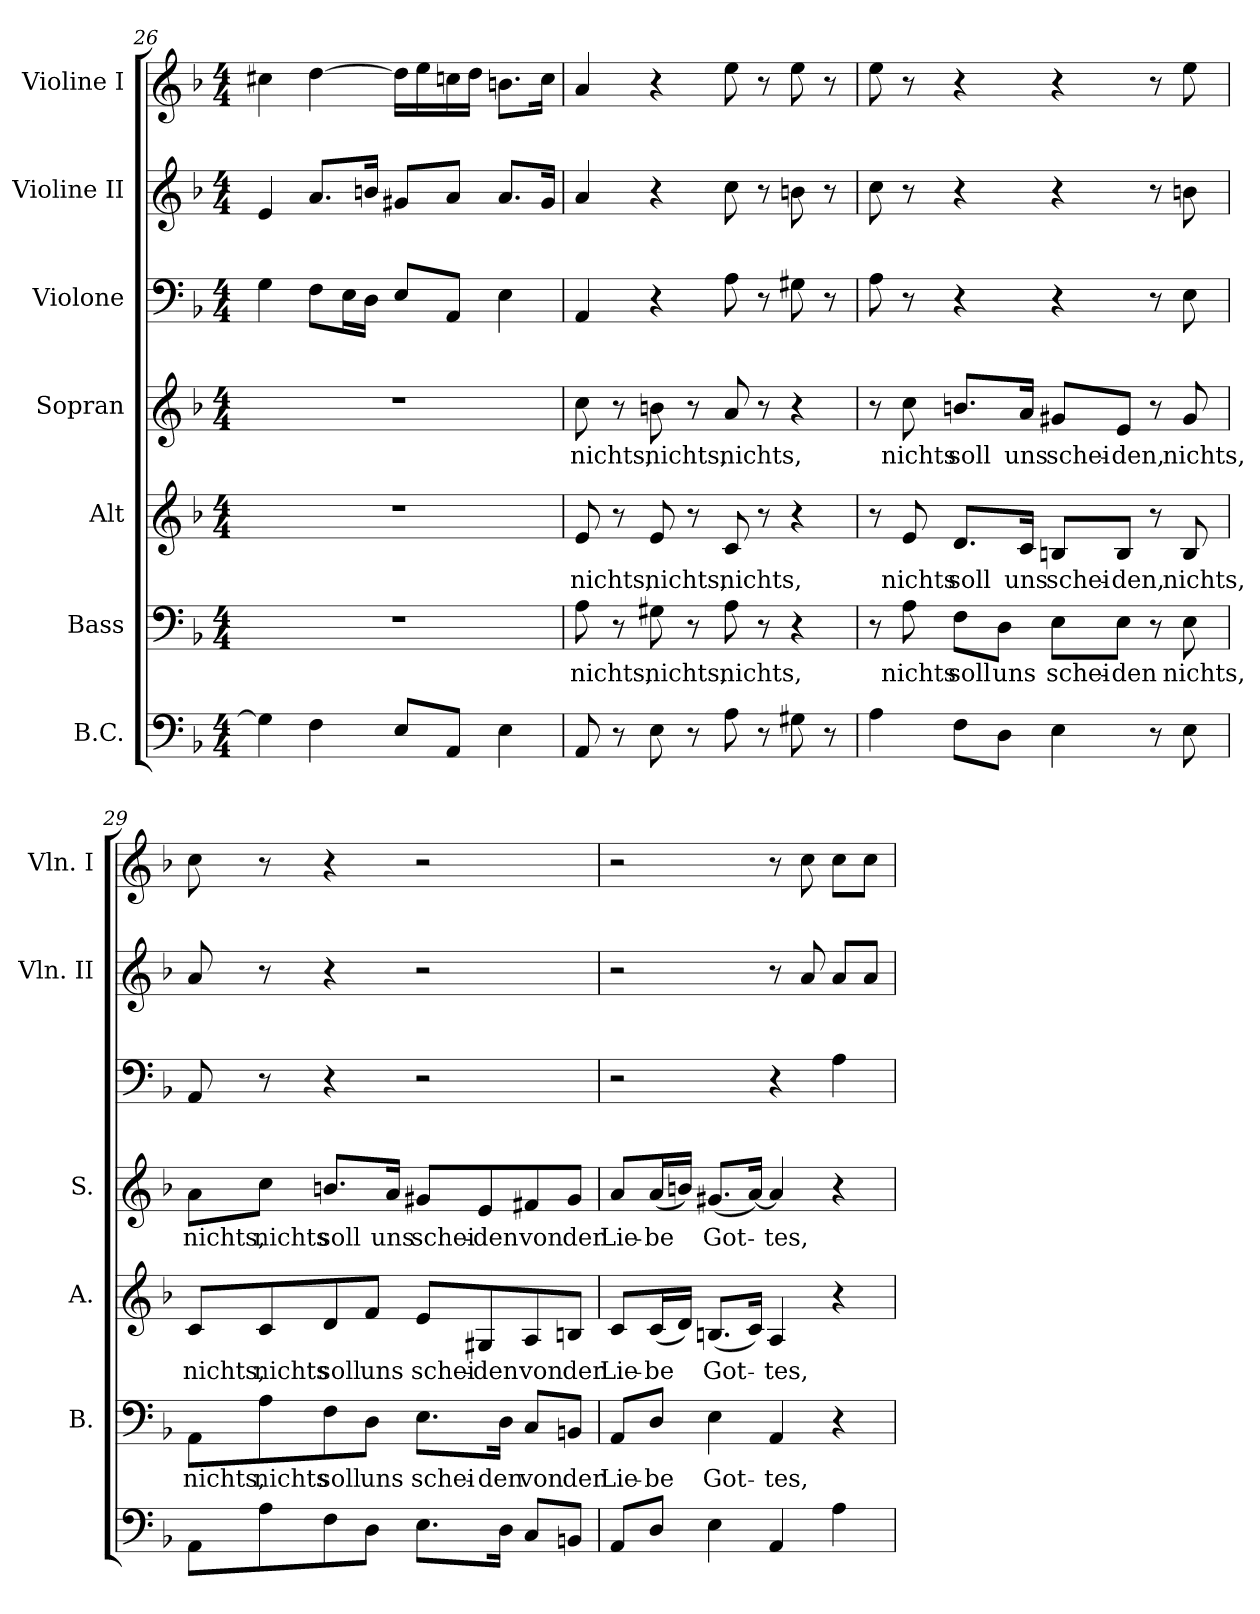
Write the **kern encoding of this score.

**kern	**kern	**text	**kern	**text	**kern	**text	**kern	**kern	**kern
*part7	*part6	*part6	*part5	*part5	*part4	*part4	*part3	*part2	*part1
*staff7	*staff6	*staff6	*staff5	*staff5	*staff4	*staff4	*staff3	*staff2	*staff1
*I"B.C.	*I"Bass	*	*I"Alt	*	*I"Sopran	*	*I"Violone	*I"Violine II	*I"Violine I
*	*I'B.	*	*I'A.	*	*I'S.	*	*	*I'Vln. II	*I'Vln. I
*clefF4	*clefF4	*	*clefG2	*	*clefG2	*	*clefF4	*clefG2	*clefG2
*k[b-]	*k[b-]	*	*k[b-]	*	*k[b-]	*	*k[b-]	*k[b-]	*k[b-]
*F:	*F:	*	*F:	*	*F:	*	*F:	*F:	*F:
*M4/4	*M4/4	*	*M4/4	*	*M4/4	*	*M4/4	*M4/4	*M4/4
=26	=26	=26	=26	=26	=26	=26	=26	=26	=26
4Gi\]	1r	.	1r	.	1r	.	4Gi\	4ei/	4cc#Xi\
4Fi\	.	.	.	.	.	.	8Fi\L	8.ai/L	[4ddi\
.	.	.	.	.	.	.	16Ei\L	.	.
.	.	.	.	.	.	.	16Di\JJ	16bni/Jk	.
8Ei/L	.	.	.	.	.	.	8Ei/L	8g#Xi/L	16ddi\LL]
.	.	.	.	.	.	.	.	.	16eei\
8AAi/J	.	.	.	.	.	.	8AAi/J	8ai/J	16ccni\
.	.	.	.	.	.	.	.	.	16ddi\JJ
4Ei\	.	.	.	.	.	.	4Ei\	8.ai/L	8.bni\L
.	.	.	.	.	.	.	.	16g#i/Jk	16cci\Jk
=27	=27	=27	=27	=27	=27	=27	=27	=27	=27
!	!	!LO:LY:b:color=#000000	!	!	!	!	!	!	!
!	!	!	!	!LO:LY:b:color=#000000	!	!	!	!	!
!	!	!	!	!	!	!LO:LY:b:color=#000000	!	!	!
8AAi/	8Ai\	nichts,	8ei/	nichts,	8cci\	nichts,	4AAi/	4ai/	4ai/
8r	8r	.	8r	.	8r	.	.	.	.
!	!	!LO:LY:b:color=#000000	!	!	!	!	!	!	!
!	!	!	!	!LO:LY:b:color=#000000	!	!	!	!	!
!	!	!	!	!	!	!LO:LY:b:color=#000000	!	!	!
8Ei\	8G#Xi\	nichts,	8ei/	nichts,	8bni\	nichts,	4r	4r	4r
8r	8r	.	8r	.	8r	.	.	.	.
!	!	!LO:LY:b:color=#000000	!	!	!	!	!	!	!
!	!	!	!	!LO:LY:b:color=#000000	!	!	!	!	!
!	!	!	!	!	!	!LO:LY:b:color=#000000	!	!	!
8Ai\	8Ai\	nichts,	8ci/	nichts,	8ai/	nichts,	8Ai\	8cci\	8eei\
8r	8r	.	8r	.	8r	.	8r	8r	8r
8G#Xi\	4r	.	4r	.	4r	.	8G#Xi\	8bni\	8eei\
8r	.	.	.	.	.	.	8r	8r	8r
=28	=28	=28	=28	=28	=28	=28	=28	=28	=28
4Ai\	8r	.	8r	.	8r	.	8Ai\	8cci\	8eei\
!	!	!LO:LY:b:color=#000000	!	!	!	!	!	!	!
!	!	!	!	!LO:LY:b:color=#000000	!	!	!	!	!
!	!	!	!	!	!	!LO:LY:b:color=#000000	!	!	!
.	8Ai\	nichts	8ei/	nichts	8cci\	nichts	8r	8r	8r
!	!	!LO:LY:b:color=#000000	!	!	!	!	!	!	!
!	!	!	!	!LO:LY:b:color=#000000	!	!	!	!	!
!	!	!	!	!	!	!LO:LY:b:color=#000000	!	!	!
8Fi\L	8Fi\L	soll	8.di/L	soll	8.bni/L	soll	4r	4r	4r
!	!	!LO:LY:b:color=#000000	!	!	!	!	!	!	!
8Di\J	8Di\J	uns	.	.	.	.	.	.	.
!	!	!	!	!LO:LY:b:color=#000000	!	!	!	!	!
!	!	!	!	!	!	!LO:LY:b:color=#000000	!	!	!
.	.	.	16ci/Jk	uns	16ai/Jk	uns	.	.	.
!	!	!LO:LY:b:color=#000000	!	!	!	!	!	!	!
!	!	!	!	!LO:LY:b:color=#000000	!	!	!	!	!
!	!	!	!	!	!	!LO:LY:b:color=#000000	!	!	!
4Ei\	8Ei\L	schei-	8Bni/L	schei-	8g#Xi/L	schei-	4r	4r	4r
!	!	!LO:LY:b:color=#000000	!	!	!	!	!	!	!
!	!	!	!	!LO:LY:b:color=#000000	!	!	!	!	!
!	!	!	!	!	!	!LO:LY:b:color=#000000	!	!	!
.	8Ei\J	-den	8Bi/J	-den,	8ei/J	-den,	.	.	.
8r	8r	.	8r	.	8r	.	8r	8r	8r
!	!	!LO:LY:b:color=#000000	!	!	!	!	!	!	!
!	!	!	!	!LO:LY:b:color=#000000	!	!	!	!	!
!	!	!	!	!	!	!LO:LY:b:color=#000000	!	!	!
8Ei\	8Ei\	nichts,	8Bi/	nichts,	8g#i/	nichts,	8Ei\	8bni\	8eei\
!!LO:PB:g=z
=29	=29	=29	=29	=29	=29	=29	=29	=29	=29
!	!	!LO:LY:b:color=#000000	!	!	!	!	!	!	!
!	!	!	!	!LO:LY:b:color=#000000	!	!	!	!	!
!	!	!	!	!	!	!LO:LY:b:color=#000000	!	!	!
8AAi\L	8AAi\L	nichts,	8ci/L	nichts,	8ai\L	nichts,	8AAi/	8ai/	8cci\
!	!	!LO:LY:b:color=#000000	!	!	!	!	!	!	!
!	!	!	!	!LO:LY:b:color=#000000	!	!	!	!	!
!	!	!	!	!	!	!LO:LY:b:color=#000000	!	!	!
8Ai\	8Ai\	nichts	8ci/	nichts	8cci\J	nichts	8r	8r	8r
!	!	!LO:LY:b:color=#000000	!	!	!	!	!	!	!
!	!	!	!	!LO:LY:b:color=#000000	!	!	!	!	!
!	!	!	!	!	!	!LO:LY:b:color=#000000	!	!	!
8Fi\	8Fi\	soll	8di/	soll	8.bni/L	soll	4r	4r	4r
!	!	!LO:LY:b:color=#000000	!	!	!	!	!	!	!
!	!	!	!	!LO:LY:b:color=#000000	!	!	!	!	!
8Di\J	8Di\J	uns	8fi/J	uns	.	.	.	.	.
!	!	!	!	!	!	!LO:LY:b:color=#000000	!	!	!
.	.	.	.	.	16ai/Jk	uns	.	.	.
!	!	!LO:LY:b:color=#000000	!	!	!	!	!	!	!
!	!	!	!	!LO:LY:b:color=#000000	!	!	!	!	!
!	!	!	!	!	!	!LO:LY:b:color=#000000	!	!	!
8.Ei\L	8.Ei\L	schei-	8ei/L	schei-	8g#Xi/L	schei-	2r	2r	2r
!	!	!	!	!LO:LY:b:color=#000000	!	!	!	!	!
!	!	!	!	!	!	!LO:LY:b:color=#000000	!	!	!
.	.	.	8G#Xi/	-den	8ei/	-den	.	.	.
!	!	!LO:LY:b:color=#000000	!	!	!	!	!	!	!
16Di\Jk	16Di\Jk	-den	.	.	.	.	.	.	.
!	!	!LO:LY:b:color=#000000	!	!	!	!	!	!	!
!	!	!	!	!LO:LY:b:color=#000000	!	!	!	!	!
!	!	!	!	!	!	!LO:LY:b:color=#000000	!	!	!
8Ci/L	8Ci/L	von	8Ai/	von	8f#Xi/	von	.	.	.
!	!	!LO:LY:b:color=#000000	!	!	!	!	!	!	!
!	!	!	!	!LO:LY:b:color=#000000	!	!	!	!	!
!	!	!	!	!	!	!LO:LY:b:color=#000000	!	!	!
8BBni/J	8BBni/J	der	8Bni/J	der	8g#i/J	der	.	.	.
=30	=30	=30	=30	=30	=30	=30	=30	=30	=30
!	!	!LO:LY:b:color=#000000	!	!	!	!	!	!	!
!	!	!	!	!LO:LY:b:color=#000000	!	!	!	!	!
!	!	!	!	!	!	!LO:LY:b:color=#000000	!	!	!
8AAi/L	8AAi/L	Lie-	8ci/L	Lie-	8ai/L	Lie-	2r	2r	2r
!	!	!LO:LY:b:color=#000000	!	!	!	!	!	!	!
!	!	!	!	!LO:LY:b:color=#000000	!	!	!	!	!
!	!	!	!	!	!	!LO:LY:b:color=#000000	!	!	!
8Di/J	8Di/J	-be	(16ci/L	-be	(16ai/L	-be	.	.	.
.	.	.	16di/JJ)	.	16bni/JJ)	.	.	.	.
!	!	!LO:LY:b:color=#000000	!	!	!	!	!	!	!
!	!	!	!	!LO:LY:b:color=#000000	!	!	!	!	!
!	!	!	!	!	!	!LO:LY:b:color=#000000	!	!	!
4Ei\	4Ei\	Got-	(8.Bni/L	Got-	(8.g#Xi/L	Got-	.	.	.
.	.	.	16ci/Jk)	.	[16ai/Jk)	.	.	.	.
!	!	!LO:LY:b:color=#000000	!	!	!	!	!	!	!
!	!	!	!	!LO:LY:b:color=#000000	!	!	!	!	!
!	!	!	!	!	!	!LO:LY:b:color=#000000	!	!	!
4AAi/	4AAi/	-tes,	4Ai/	-tes,	4ai/]	-tes,	4r	8r	8r
.	.	.	.	.	.	.	.	8ai/	8cci\
4Ai\	4r	.	4r	.	4r	.	4Ai\	8ai/L	8cci\L
.	.	.	.	.	.	.	.	8ai/J	8cci\J
=	=	=	=	=	=	=	=	=	=
*-	*-	*-	*-	*-	*-	*-	*-	*-	*-
